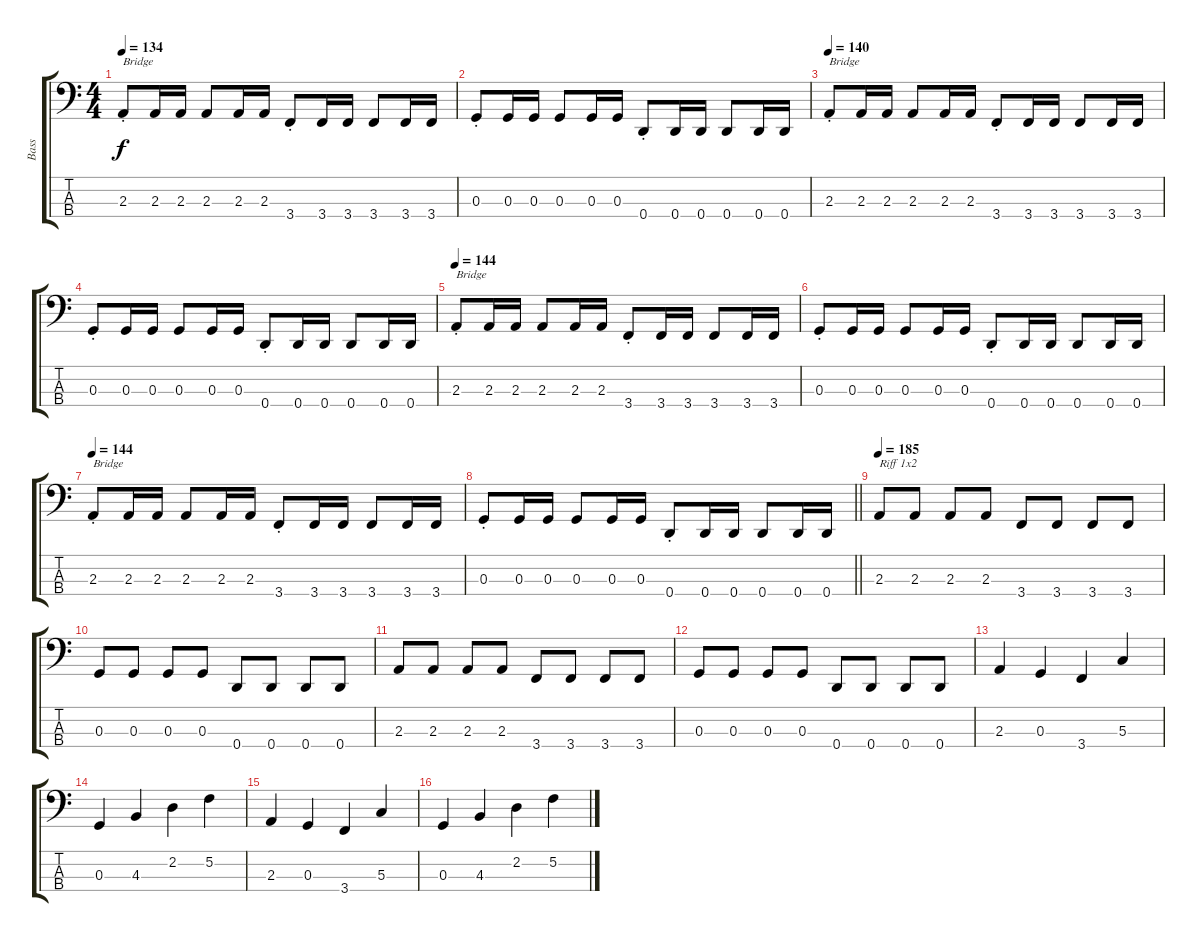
\track ("Bass" "Bass") {instrument acousticguitarsteel}
\staff {score tabs}
\tuning (F2 C2 G1 D1) {hide}
\ts (4 4)
\tempo 134
\clef f4
\ks c
2.3{st}.8{txt "Bridge" dy f} 2.3.16 2.3.16 2.3.8 2.3.16 2.3.16 3.4{st}.8 3.4.16 3.4.16 3.4.8 3.4.16 3.4.16 |
0.3{st}.8 0.3.16 0.3.16 0.3.8 0.3.16 0.3.16 0.4{st}.8 0.4.16 0.4.16 0.4.8 0.4.16 0.4.16 |
\tempo 140
2.3{st}.8{txt "Bridge"} 2.3.16 2.3.16 2.3.8 2.3.16 2.3.16 3.4{st}.8 3.4.16 3.4.16 3.4.8 3.4.16 3.4.16 |
0.3{st}.8 0.3.16 0.3.16 0.3.8 0.3.16 0.3.16 0.4{st}.8 0.4.16 0.4.16 0.4.8 0.4.16 0.4.16 |
\tempo 144
2.3{st}.8{txt "Bridge"} 2.3.16 2.3.16 2.3.8 2.3.16 2.3.16 3.4{st}.8 3.4.16 3.4.16 3.4.8 3.4.16 3.4.16 |
0.3{st}.8 0.3.16 0.3.16 0.3.8 0.3.16 0.3.16 0.4{st}.8 0.4.16 0.4.16 0.4.8 0.4.16 0.4.16 |
\tempo 144
2.3{st}.8{txt "Bridge"} 2.3.16 2.3.16 2.3.8 2.3.16 2.3.16 3.4{st}.8 3.4.16 3.4.16 3.4.8 3.4.16 3.4.16 |
\barLineRight lightlight
0.3{st}.8 0.3.16 0.3.16 0.3.8 0.3.16 0.3.16 0.4{st}.8 0.4.16 0.4.16 0.4.8 0.4.16 0.4.16 |
\tempo 185
2.3.8{txt "Riff 1x2"} 2.3.8 2.3.8 2.3.8 3.4.8 3.4.8 3.4.8 3.4.8 |
0.3.8 0.3.8 0.3.8 0.3.8 0.4.8 0.4.8 0.4.8 0.4.8 |
2.3.8 2.3.8 2.3.8 2.3.8 3.4.8 3.4.8 3.4.8 3.4.8 |
0.3.8 0.3.8 0.3.8 0.3.8 0.4.8 0.4.8 0.4.8 0.4.8 |
2.3.4 0.3.4 3.4.4 5.3.4 |
0.3.4 4.3.4 2.2.4 5.2.4 |
2.3.4 0.3.4 3.4.4 5.3.4 |
0.3.4 4.3.4 2.2.4 5.2.4
